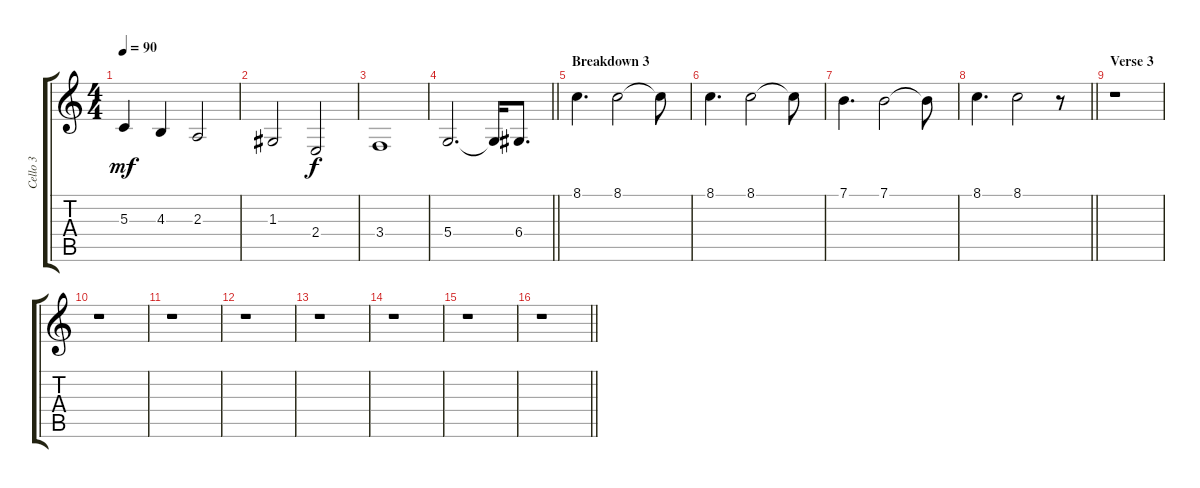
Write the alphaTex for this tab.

\track ("Cello 3" "Cello 3") {instrument cello}
\staff {score tabs}
\tuning (E4 B3 G3 D3 A2 E2) {hide}
\ts (4 4)
\tempo 90
\clef g2
\ks c
5.3.4{dy mf} 4.3.4 2.3.2 |
1.3.2 2.4.2{dy f} |
3.4.1 |
\barLineRight lightlight
5.4.2{d} 5.4{t}.16 6.4.8{d} |
\section ("" "Breakdown 3")
8.1.4{d} 8.1.2 8.1{t}.8 |
8.1.4{d} 8.1.2 8.1{t}.8 |
7.1.4{d} 7.1.2 7.1{t}.8 |
\barLineRight lightlight
8.1.4{d} 8.1.2 r.8 |
\section ("" "Verse 3")
r.1 |
r.1 |
r.1 |
r.1 |
r.1 |
r.1 |
r.1 |
\barLineRight lightlight
r.1
